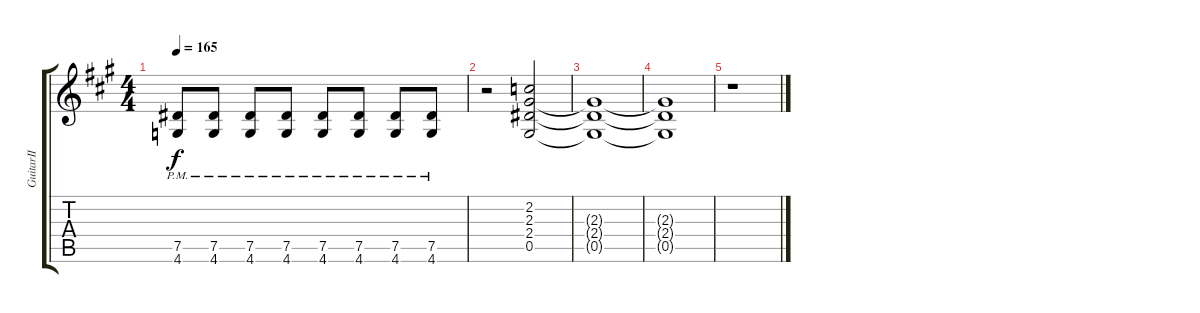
\track ("GuitarⅡ" "GuitarⅡ") {instrument electricguitarmuted}
\staff {score tabs}
\tuning (Eb4 Bb3 Gb3 Db3 Ab2 Eb2) {hide}
\ts (4 4)
\tempo 165
\clef g2
\ks a
(7.5{pm} 4.6{pm}).8{dy f} (7.5{pm} 4.6{pm}).8 (7.5{pm} 4.6{pm}).8 (7.5{pm} 4.6{pm}).8 (7.5{pm} 4.6{pm}).8 (7.5{pm} 4.6{pm}).8 (7.5{pm} 4.6{pm}).8 (7.5{pm} 4.6{pm}).8 |
r.2 (2.2 2.3 2.4 0.5).2 |
(2.3{t} 2.4{t} 0.5{t}).1 |
(2.3{t} 2.4{t} 0.5{t}).1 |
r.1
